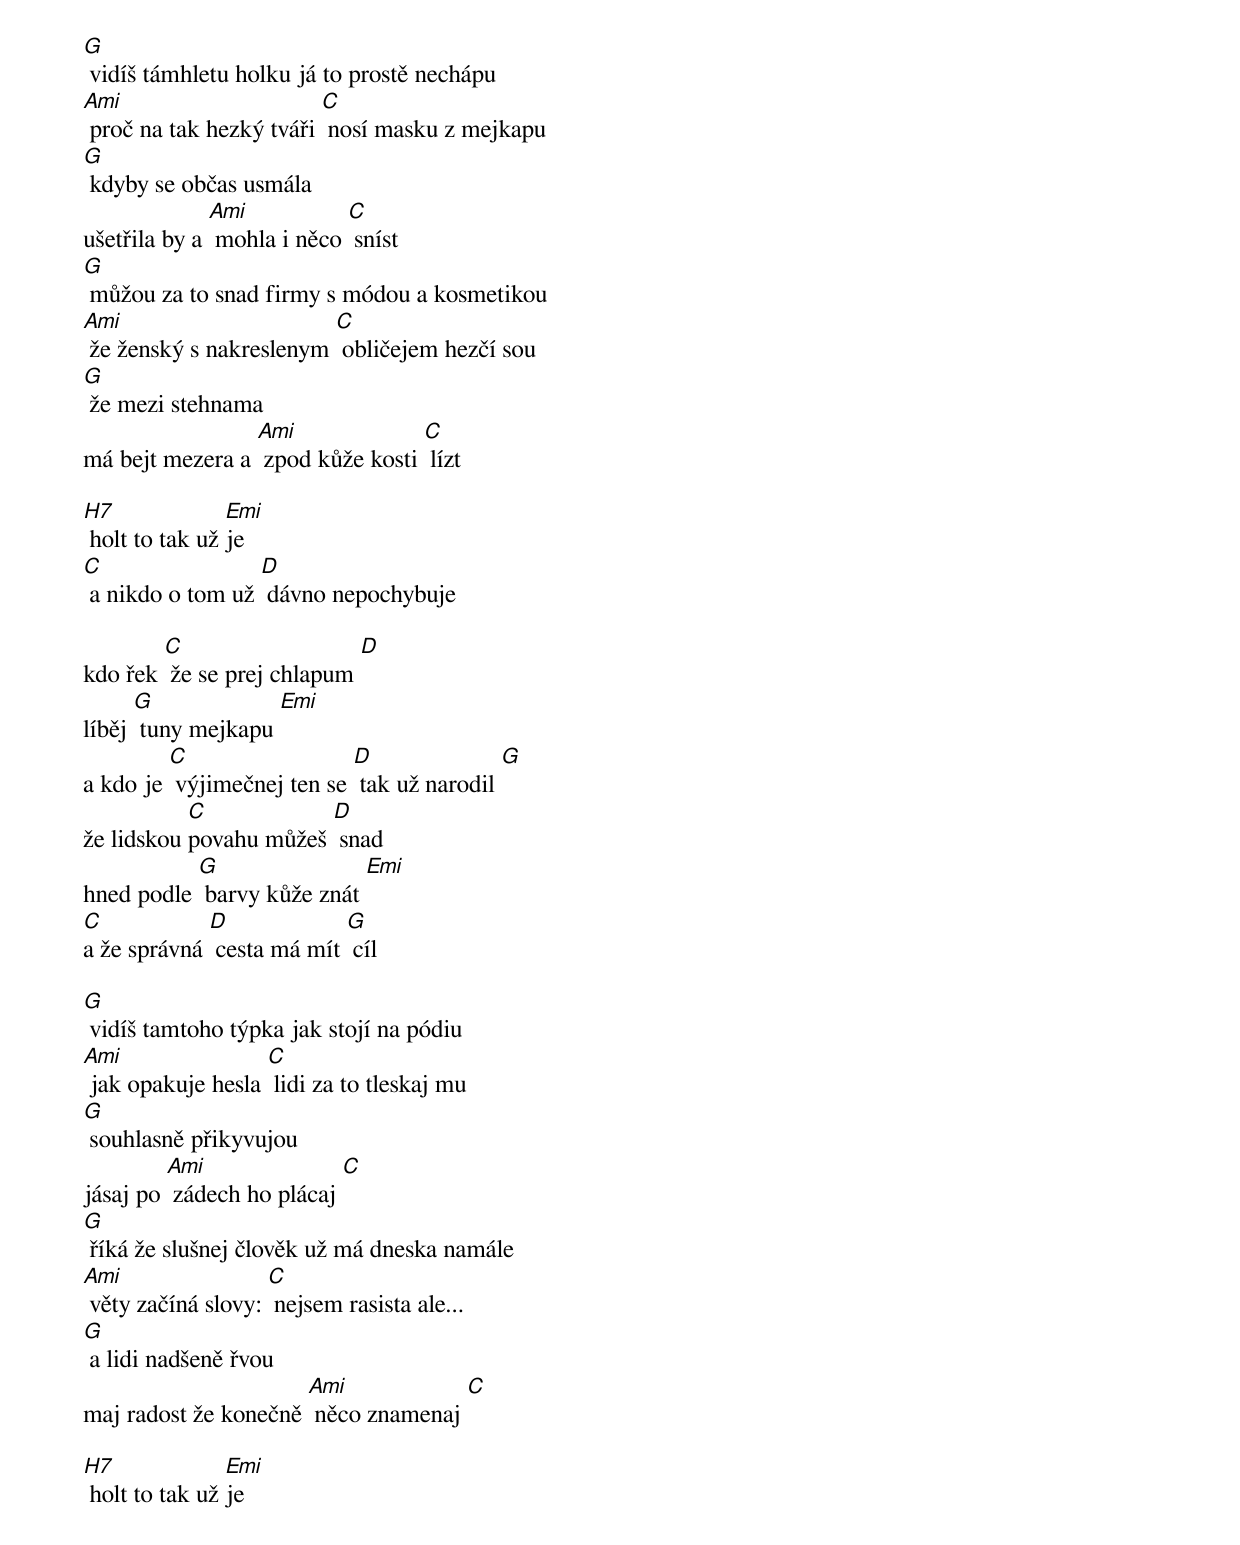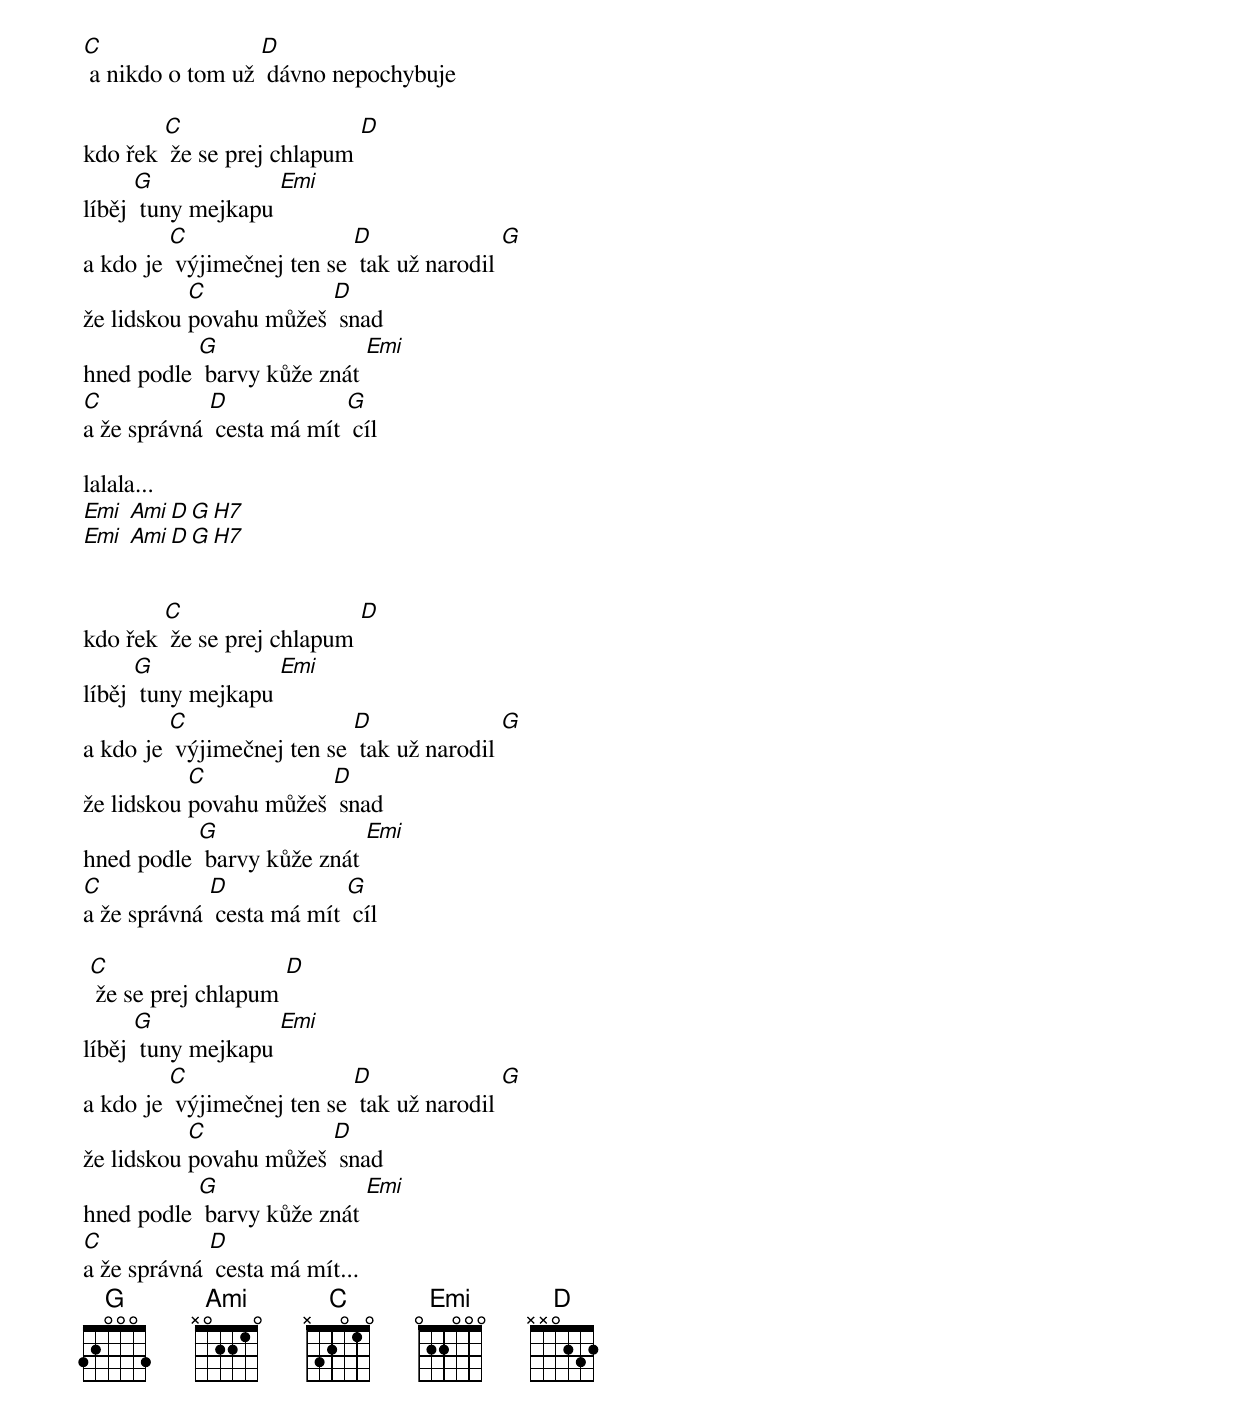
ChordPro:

[G] vidíš támhletu holku já to prostě nechápu
[Ami] proč na tak hezký tváři [C] nosí masku z mejkapu
[G] kdyby se občas usmála
ušetřila by a [Ami] mohla i něco [C] sníst
[G] můžou za to snad firmy s módou a kosmetikou
[Ami] že ženský s nakreslenym [C] obličejem hezčí sou
[G] že mezi stehnama
má bejt mezera a [Ami] zpod kůže kosti [C] lízt

[H7] holt to tak už [Emi]je
[C] a nikdo o tom už [D] dávno nepochybuje

kdo řek [C] že se prej chlapum [D]
líběj [G] tuny mejkapu [Emi]
a kdo je [C] výjimečnej ten se [D] tak už narodil [G]
že lidskou [C]povahu můžeš [D] snad
hned podle [G] barvy kůže znát [Emi]
[C]a že správná [D] cesta má mít [G] cíl

[G] vidíš tamtoho týpka jak stojí na pódiu
[Ami] jak opakuje hesla [C] lidi za to tleskaj mu
[G] souhlasně přikyvujou
jásaj po [Ami] zádech ho plácaj [C]
[G] říká že slušnej člověk už má dneska namále
[Ami] věty začíná slovy: [C] nejsem rasista ale...
[G] a lidi nadšeně řvou
maj radost že konečně [Ami] něco znamenaj [C]

[H7] holt to tak už [Emi]je
[C] a nikdo o tom už [D] dávno nepochybuje

kdo řek [C] že se prej chlapum [D]
líběj [G] tuny mejkapu [Emi]
a kdo je [C] výjimečnej ten se [D] tak už narodil [G]
že lidskou [C]povahu můžeš [D] snad
hned podle [G] barvy kůže znát [Emi]
[C]a že správná [D] cesta má mít [G] cíl

lalala...
[Emi] [Ami][D][G][H7]
[Emi] [Ami][D][G][H7]


kdo řek [C] že se prej chlapum [D]
líběj [G] tuny mejkapu [Emi]
a kdo je [C] výjimečnej ten se [D] tak už narodil [G]
že lidskou [C]povahu můžeš [D] snad
hned podle [G] barvy kůže znát [Emi]
[C]a že správná [D] cesta má mít [G] cíl

 [C] že se prej chlapum [D]
líběj [G] tuny mejkapu [Emi]
a kdo je [C] výjimečnej ten se [D] tak už narodil [G]
že lidskou [C]povahu můžeš [D] snad
hned podle [G] barvy kůže znát [Emi]
[C]a že správná [D] cesta má mít...
